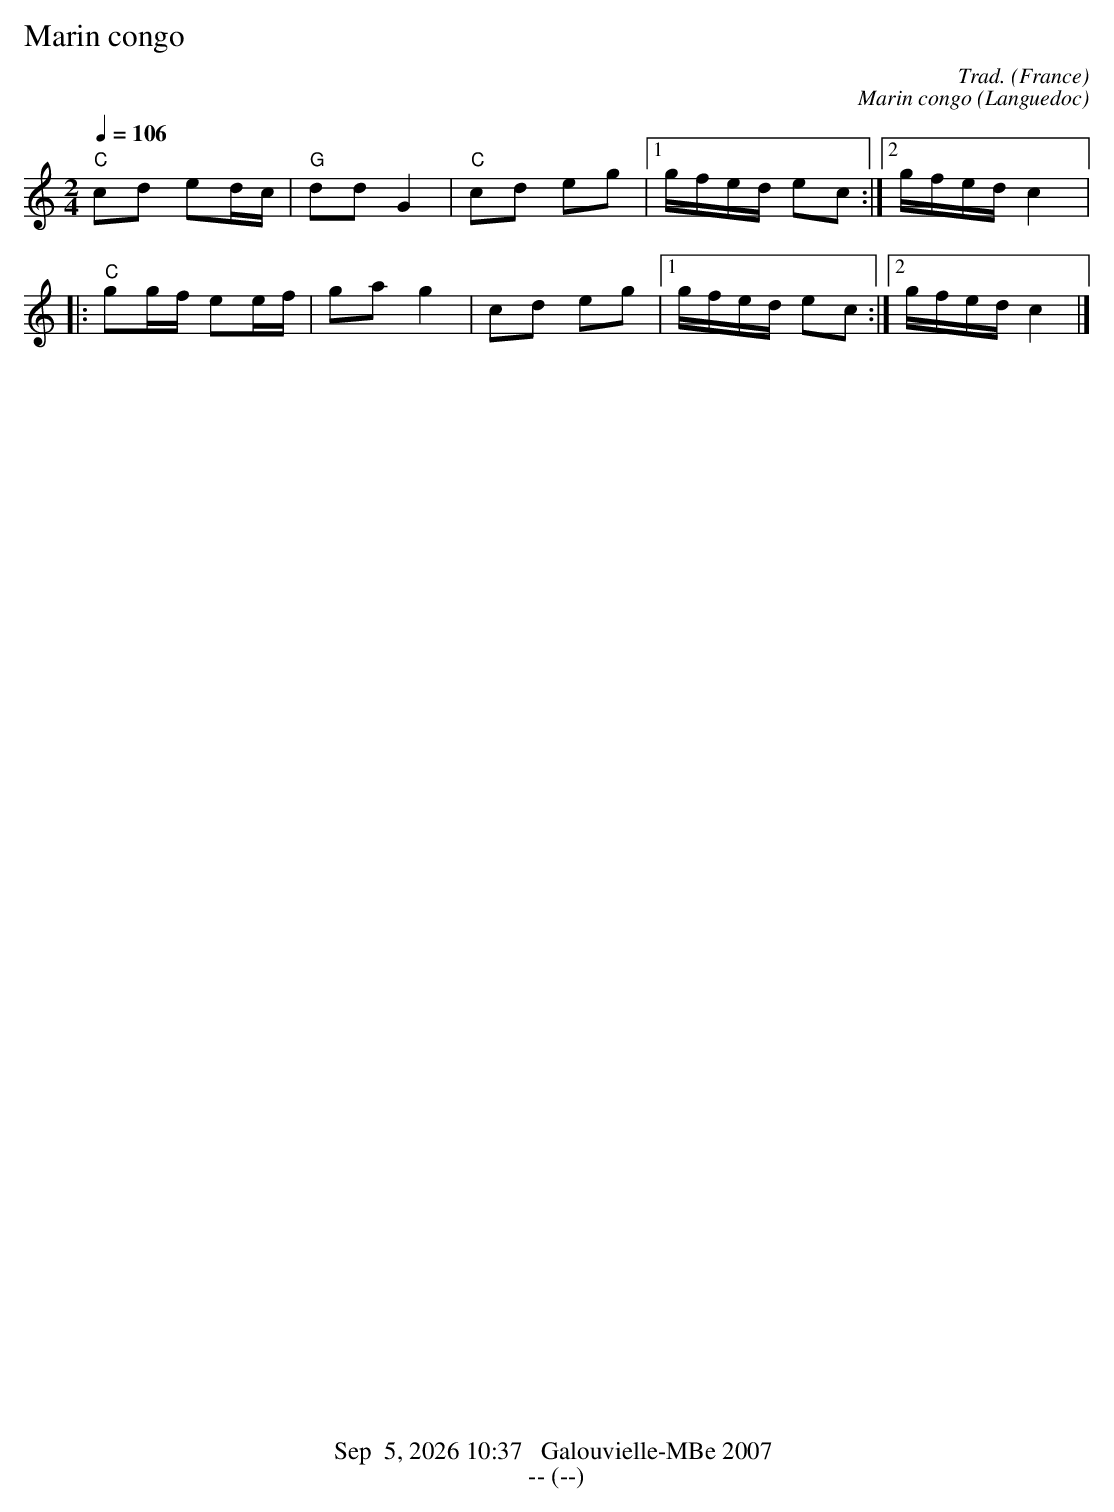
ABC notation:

X:1
T:Marin congo
O:France
C:Trad.
M:2/4
L:1/8
Q:1/4=106
K:Cmaj
"C"cd ed/2c/2|"G"dd G2|"C"cd eg| [1 g/2f/2e/2d/2 ec :| [2 g/2f/2e/2d/2 c2|:
"C"gg/2f/2 ee/2f/2|ga g2|cd eg| [1 g/2f/2e/2d/2 ec:| [2 g/2f/2e/2d/2 c2|]
